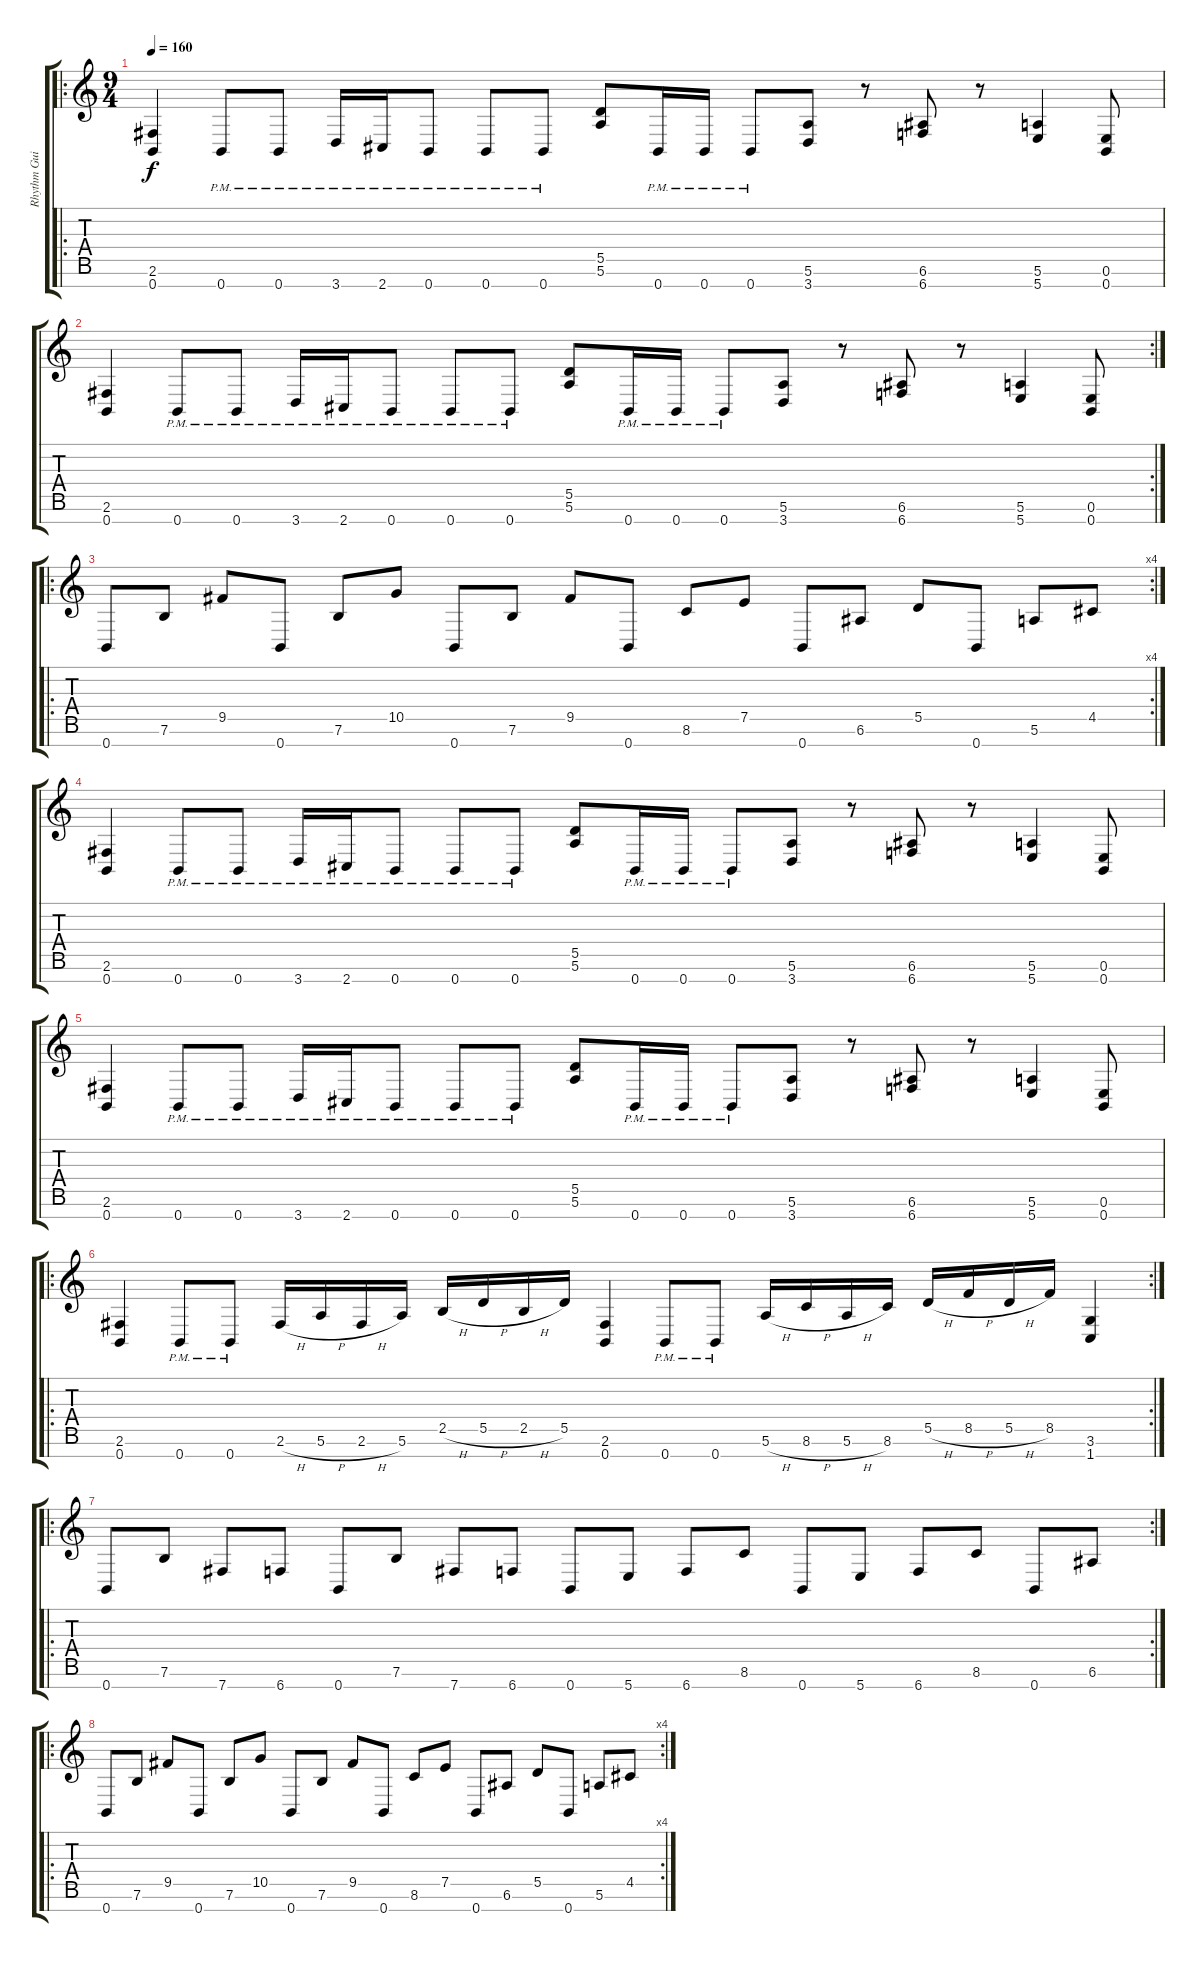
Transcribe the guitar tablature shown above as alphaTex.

\track ("Rhythm Guitar R" "Rhythm Gui") {instrument overdrivenguitar}
\staff {score tabs}
\tuning (E4 B3 G3 D3 A2 E2 B1) {hide}
\ro
\ts (9 4)
\tempo 160
\clef g2
\ks c
(2.6 0.7).4{dy f instrument overdrivenguitar} 0.7{pm}.8 0.7{pm}.8 3.7{pm}.16 2.7{pm}.16 0.7{pm}.8 0.7{pm}.8 0.7{pm}.8 (5.5 5.6).8 0.7{pm}.16 0.7{pm}.16 0.7{pm}.8 (5.6 3.7).8 r.8 (6.6 6.7).8 r.8 (5.6 5.7).4 (0.6 0.7).8 |
\rc 2
(2.6 0.7).4 0.7{pm}.8 0.7{pm}.8 3.7{pm}.16 2.7{pm}.16 0.7{pm}.8 0.7{pm}.8 0.7{pm}.8 (5.5 5.6).8 0.7{pm}.16 0.7{pm}.16 0.7{pm}.8 (5.6 3.7).8 r.8 (6.6 6.7).8 r.8 (5.6 5.7).4 (0.6 0.7).8 |
\ro
\rc 4
0.7.8 7.6.8 9.5.8 0.7.8 7.6.8 10.5.8 0.7.8 7.6.8 9.5.8 0.7.8 8.6.8 7.5.8 0.7.8 6.6.8 5.5.8 0.7.8 5.6.8 4.5.8 |
(2.6 0.7).4 0.7{pm}.8 0.7{pm}.8 3.7{pm}.16 2.7{pm}.16 0.7{pm}.8 0.7{pm}.8 0.7{pm}.8 (5.5 5.6).8 0.7{pm}.16 0.7{pm}.16 0.7{pm}.8 (5.6 3.7).8 r.8 (6.6 6.7).8 r.8 (5.6 5.7).4 (0.6 0.7).8 |
(2.6 0.7).4 0.7{pm}.8 0.7{pm}.8 3.7{pm}.16 2.7{pm}.16 0.7{pm}.8 0.7{pm}.8 0.7{pm}.8 (5.5 5.6).8 0.7{pm}.16 0.7{pm}.16 0.7{pm}.8 (5.6 3.7).8 r.8 (6.6 6.7).8 r.8 (5.6 5.7).4 (0.6 0.7).8 |
\ro
\rc 2
(2.6 0.7).4 0.7{pm}.8 0.7{pm}.8 2.6{h}.16 5.6{h}.16 2.6{h}.16 5.6.16 2.5{h}.16 5.5{h}.16 2.5{h}.16 5.5.16 (2.6 0.7).4 0.7{pm}.8 0.7{pm}.8 5.6{h}.16 8.6{h}.16 5.6{h}.16 8.6.16 5.5{h}.16 8.5{h}.16 5.5{h}.16 8.5.16 (3.6 1.7).4 |
\ro
\rc 2
0.7.8 7.6.8 7.7.8 6.7.8 0.7.8 7.6.8 7.7.8 6.7.8 0.7.8 5.7.8 6.7.8 8.6.8 0.7.8 5.7.8 6.7.8 8.6.8 0.7.8 6.6.8 |
\ro
\rc 4
0.7.8 7.6.8 9.5.8 0.7.8 7.6.8 10.5.8 0.7.8 7.6.8 9.5.8 0.7.8 8.6.8 7.5.8 0.7.8 6.6.8 5.5.8 0.7.8 5.6.8 4.5.8
